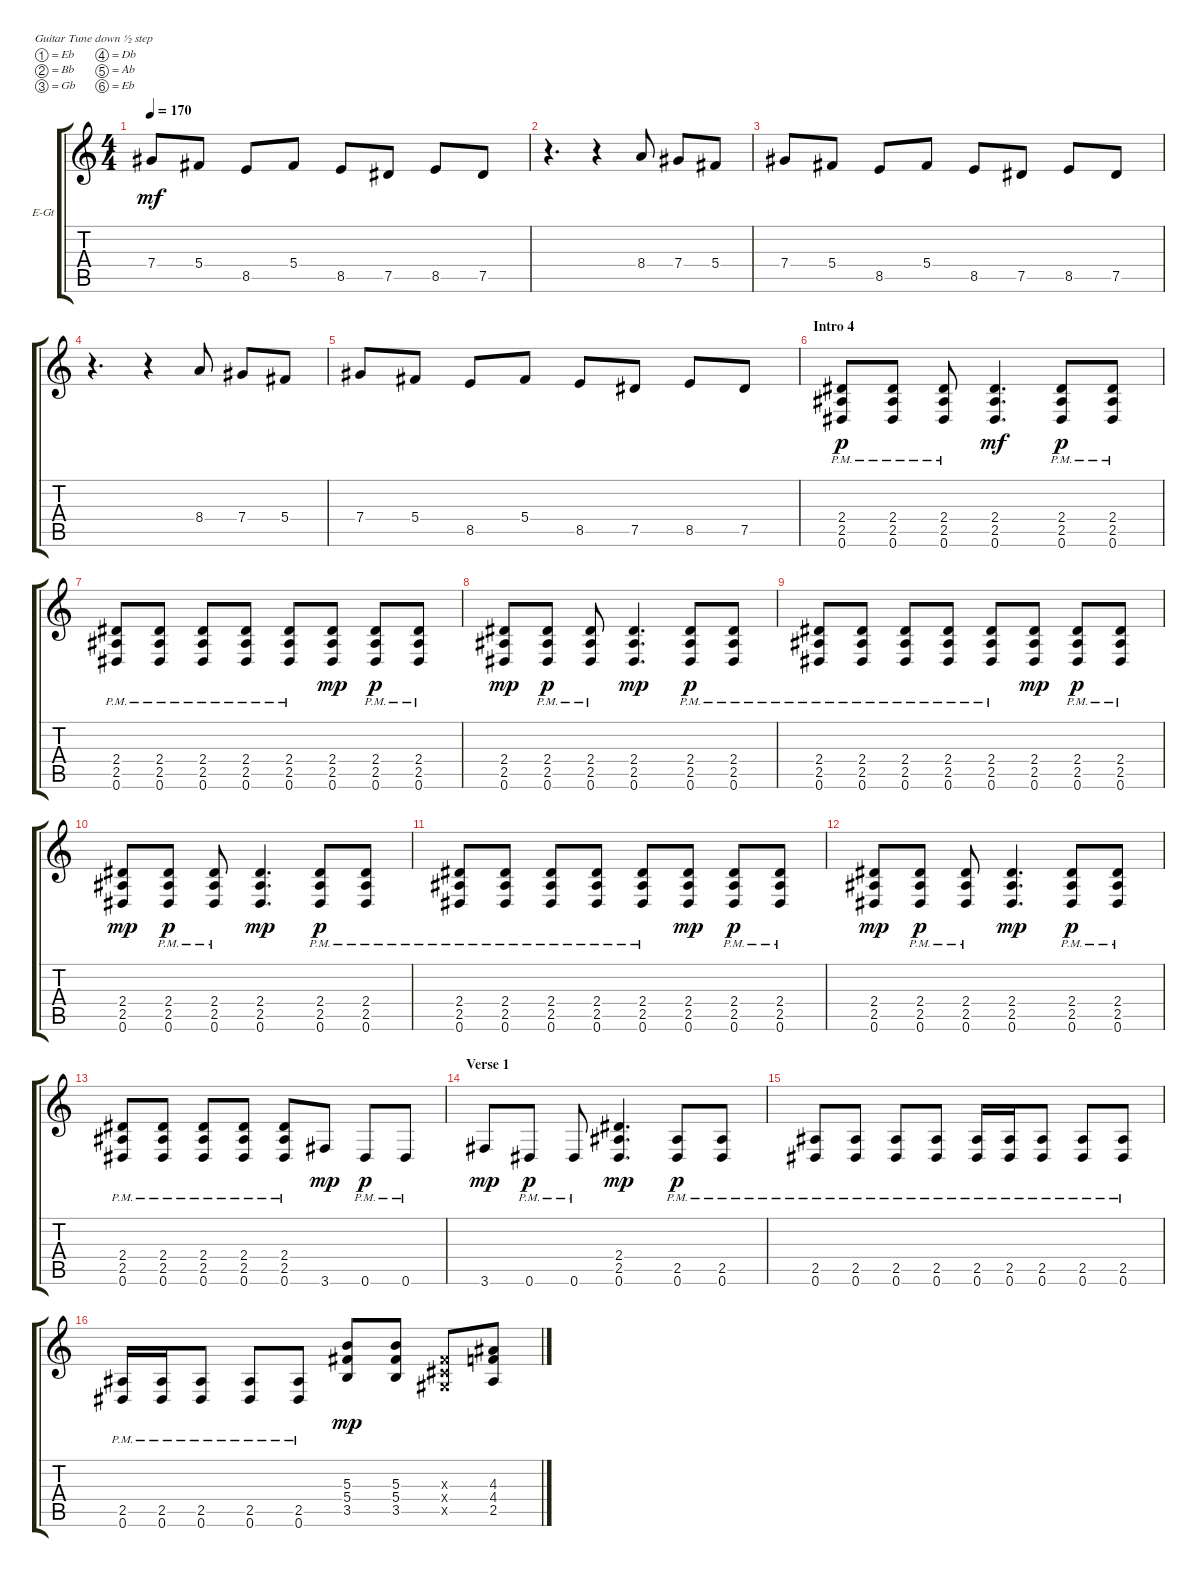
\defaultSystemsLayout 4
\bracketExtendMode groupsimilarinstruments
\firstSystemTrackNameOrientation horizontal
\otherSystemsTrackNameOrientation horizontal
\track ("Blondie Hammet - Lead" "E-Gt") {instrument distortionguitar}
\staff {score tabs}
\tuning (Eb4 Bb3 Gb3 Db3 Ab2 Eb2)
\ts (4 4)
\tempo 170
\clef g2
\scale
0.333333
\ks c
7.4.8{dy mf} 5.4.8 8.5.8 5.4.8 8.5.8 7.5.8 8.5.8 7.5.8 |
\scale
0.333333 r.4{d} r.4 8.4.8 7.4.8 5.4.8 |
\scale
0.333333 7.4.8 5.4.8 8.5.8 5.4.8 8.5.8 7.5.8 8.5.8 7.5.8 |
\scale
0.333333 r.4{d} r.4 8.4.8 7.4.8 5.4.8 |
\scale
0.333333 7.4.8 5.4.8 8.5.8 5.4.8 8.5.8 7.5.8 8.5.8 7.5.8 |
\section ("" "Intro 4")
\scale
0.333333 (2.4{pm} 2.5{pm} 0.6{pm}).8{dy p} (2.4{pm} 2.5{pm} 0.6{pm}).8 (2.4{pm} 2.5{pm} 0.6{pm}).8 (2.4 2.5 0.6).4{d dy mf} (2.4{pm} 2.5{pm} 0.6{pm}).8{dy p} (2.4{pm} 2.5{pm} 0.6{pm}).8 |
\scale
0.333333 (2.4{pm} 2.5{pm} 0.6{pm}).8 (2.4{pm} 2.5{pm} 0.6{pm}).8 (2.4{pm} 2.5{pm} 0.6{pm}).8 (2.4{pm} 2.5{pm} 0.6{pm}).8 (2.4{pm} 2.5{pm} 0.6{pm}).8 (2.4 2.5 0.6).8{dy mp} (2.4{pm} 2.5{pm} 0.6{pm}).8{dy p} (2.4{pm} 2.5{pm} 0.6{pm}).8 |
\scale
0.333333 (2.4 2.5 0.6).8{dy mp} (2.4{pm} 2.5{pm} 0.6{pm}).8{dy p} (2.4{pm} 2.5{pm} 0.6{pm}).8 (2.4 2.5 0.6).4{d dy mp} (2.4{pm} 2.5{pm} 0.6{pm}).8{dy p} (2.4{pm} 2.5{pm} 0.6{pm}).8 |
\scale
0.333333 (2.4{pm} 2.5{pm} 0.6{pm}).8 (2.4{pm} 2.5{pm} 0.6{pm}).8 (2.4{pm} 2.5{pm} 0.6{pm}).8 (2.4{pm} 2.5{pm} 0.6{pm}).8 (2.4{pm} 2.5{pm} 0.6{pm}).8 (2.4 2.5 0.6).8{dy mp} (2.4{pm} 2.5{pm} 0.6{pm}).8{dy p} (2.4{pm} 2.5{pm} 0.6{pm}).8 |
\scale
0.333333 (2.4 2.5 0.6).8{dy mp} (2.4{pm} 2.5{pm} 0.6{pm}).8{dy p} (2.4{pm} 2.5{pm} 0.6{pm}).8 (2.4 2.5 0.6).4{d dy mp} (2.4{pm} 2.5{pm} 0.6{pm}).8{dy p} (2.4{pm} 2.5{pm} 0.6{pm}).8 |
\scale
0.333333 (2.4{pm} 2.5{pm} 0.6{pm}).8 (2.4{pm} 2.5{pm} 0.6{pm}).8 (2.4{pm} 2.5{pm} 0.6{pm}).8 (2.4{pm} 2.5{pm} 0.6{pm}).8 (2.4{pm} 2.5{pm} 0.6{pm}).8 (2.4 2.5 0.6).8{dy mp} (2.4{pm} 2.5{pm} 0.6{pm}).8{dy p} (2.4{pm} 2.5{pm} 0.6{pm}).8 |
\scale
0.333333 (2.4 2.5 0.6).8{dy mp} (2.4{pm} 2.5{pm} 0.6{pm}).8{dy p} (2.4{pm} 2.5{pm} 0.6{pm}).8 (2.4 2.5 0.6).4{d dy mp} (2.4{pm} 2.5{pm} 0.6{pm}).8{dy p} (2.4{pm} 2.5{pm} 0.6{pm}).8 |
(2.4{pm} 2.5{pm} 0.6{pm}).8 (2.4{pm} 2.5{pm} 0.6{pm}).8 (2.4{pm} 2.5{pm} 0.6{pm}).8 (2.4{pm} 2.5{pm} 0.6{pm}).8 (2.4{pm} 2.5{pm} 0.6{pm}).8 3.6.8{dy mp} 0.6{pm}.8{dy p} 0.6{pm}.8 |
\section ("" "Verse 1")
3.6.8{dy mp} 0.6{pm}.8{dy p} 0.6{pm}.8 (2.4 2.5 0.6).4{d dy mp} (0.6{pm} 2.5{pm}).8{dy p} (0.6{pm} 2.5{pm}).8 |
(0.6{pm} 2.5{pm}).8 (0.6{pm} 2.5{pm}).8 (0.6{pm} 2.5{pm}).8 (0.6{pm} 2.5{pm}).8 (0.6{pm} 2.5{pm}).16 (0.6{pm} 2.5{pm}).16 (0.6{pm} 2.5{pm}).8 (0.6{pm} 2.5{pm}).8 (0.6{pm} 2.5{pm}).8 |
(0.6{pm} 2.5{pm}).16 (0.6{pm} 2.5{pm}).16 (0.6{pm} 2.5{pm}).8 (2.5{pm} 0.6{pm}).8 (2.5{pm} 0.6{pm}).8 (5.3 5.4 3.5).8{dy mp} (5.3 5.4 3.5).8 (0.5{x} 0.4{x} 0.3{x}).8 (4.3 4.4 2.5).8
